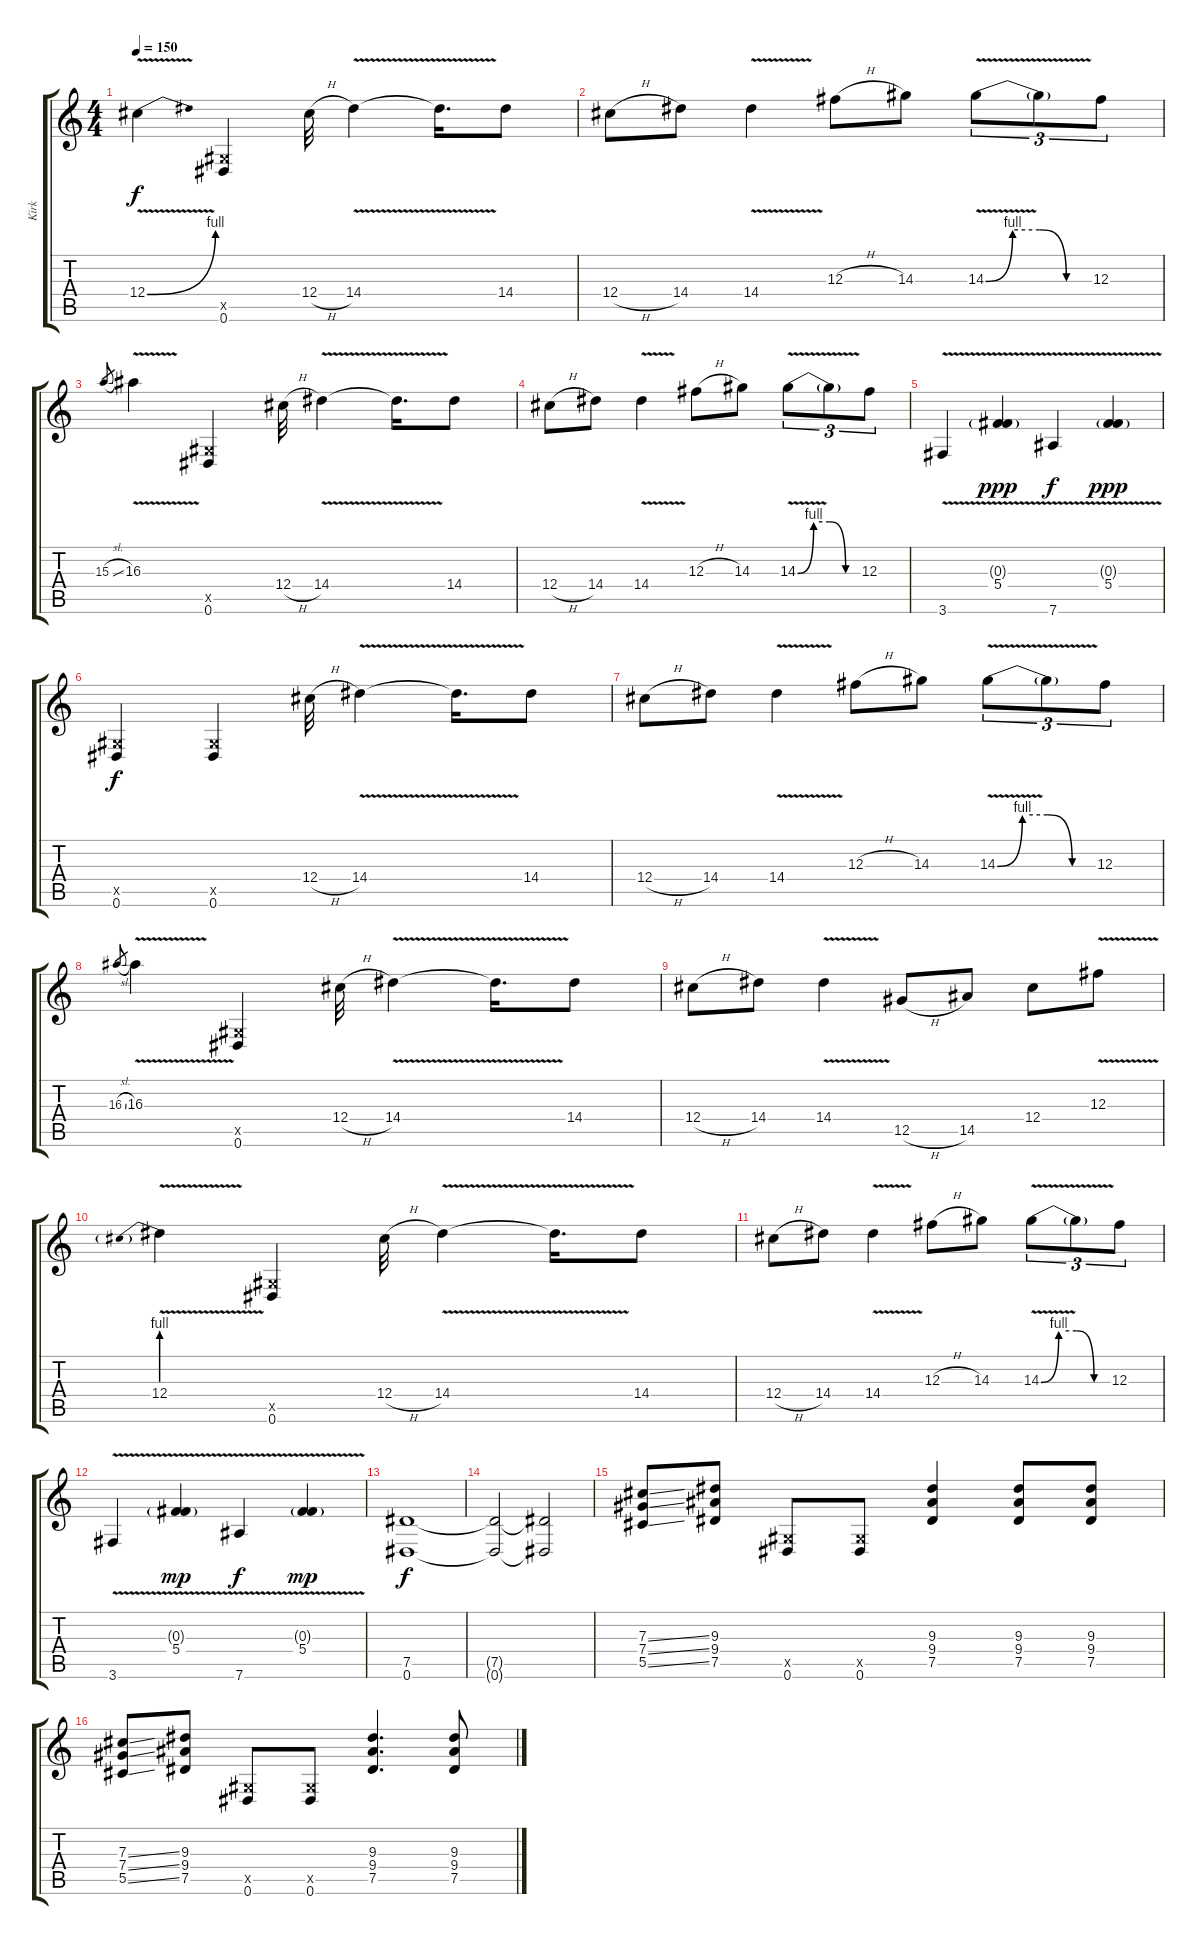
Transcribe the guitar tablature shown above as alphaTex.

\track ("Kirk" "Kirk") {instrument distortionguitar}
\staff {score tabs}
\tuning (Eb4 Bb3 Gb3 Db3 Ab2 Eb2) {hide}
\ts (4 4)
\tempo 150
\clef g2
\ks c
12.4{be (bend 0 0 60 4) v}.4{dy f} (0.5{x} 0.6).4 12.4{h}.32 14.4{v}.4 14.4{t}.16{d} 14.4.8 |
12.4{h}.8 14.4.8 14.4{v}.4 12.3{h}.8 14.3.8 14.3{be (custom 0 0 15 4 30 4 45 0 60 0) v}.8{tu (3 2)} 14.3{t}.8{tu (3 2)} 12.3.8{tu (3 2)} |
15.3{sl}.8{gr} 16.3{v}.4 (0.5{x} 0.6).4 12.4{h}.32 14.4{v}.4 14.4{t}.16{d} 14.4.8 |
12.4{h}.8 14.4.8 14.4{v}.4 12.3{h}.8 14.3.8 14.3{be (custom 0 0 15 4 30 4 45 0 60 0) v}.8{tu (3 2)} 14.3{t}.8{tu (3 2)} 12.3.8{tu (3 2)} |
3.6{v}.4 (0.3{v g} 5.4{v}).4{dy ppp} 7.6{v}.4{dy f} (0.3{v g} 5.4{v}).4{dy ppp} |
(0.5{x} 0.6).4{dy f} (0.5{x} 0.6).4 12.4{h}.32 14.4{v}.4 14.4{t}.16{d} 14.4.8 |
12.4{h}.8 14.4.8 14.4{v}.4 12.3{h}.8 14.3.8 14.3{be (custom 0 0 15 4 30 4 45 0 60 0) v}.8{tu (3 2)} 14.3{t}.8{tu (3 2)} 12.3.8{tu (3 2)} |
16.3{sl}.8{gr} 16.3{v}.4 (0.5{x} 0.6).4 12.4{h}.32 14.4{v}.4 14.4{t}.16{d} 14.4.8 |
12.4{h}.8 14.4.8 14.4{v}.4 12.5{h}.8 14.5.8 12.4.8 12.3{v}.8 |
12.4{be (prebend 0 4 60 4) v}.4 (0.5{x} 0.6).4 12.4{h}.32 14.4{v}.4 14.4{t}.16{d} 14.4.8 |
12.4{h}.8 14.4.8 14.4{v}.4 12.3{h}.8 14.3.8 14.3{be (custom 0 0 15 4 30 4 45 0 60 0) v}.8{tu (3 2)} 14.3{t}.8{tu (3 2)} 12.3.8{tu (3 2)} |
3.6{v}.4 (0.3{v g} 5.4{v}).4{dy mp} 7.6{v}.4{dy f} (0.3{v g} 5.4{v}).4{dy mp} |
(7.5 0.6).1{dy f} |
(7.5{t} 0.6{t}).2 (7.5{t} 0.6{t}).2 |
(7.3{ss} 7.4{ss} 5.5{ss}).8 (9.3 9.4 7.5).8 (0.5{x} 0.6).8 (0.5{x} 0.6).8 (9.3 9.4 7.5).4 (9.3 9.4 7.5).8 (9.3 9.4 7.5).8 |
(7.3{ss} 7.4{ss} 5.5{ss}).8 (9.3 9.4 7.5).8 (0.5{x} 0.6).8 (0.5{x} 0.6).8 (9.3 9.4 7.5).4{d} (9.3 9.4 7.5).8
